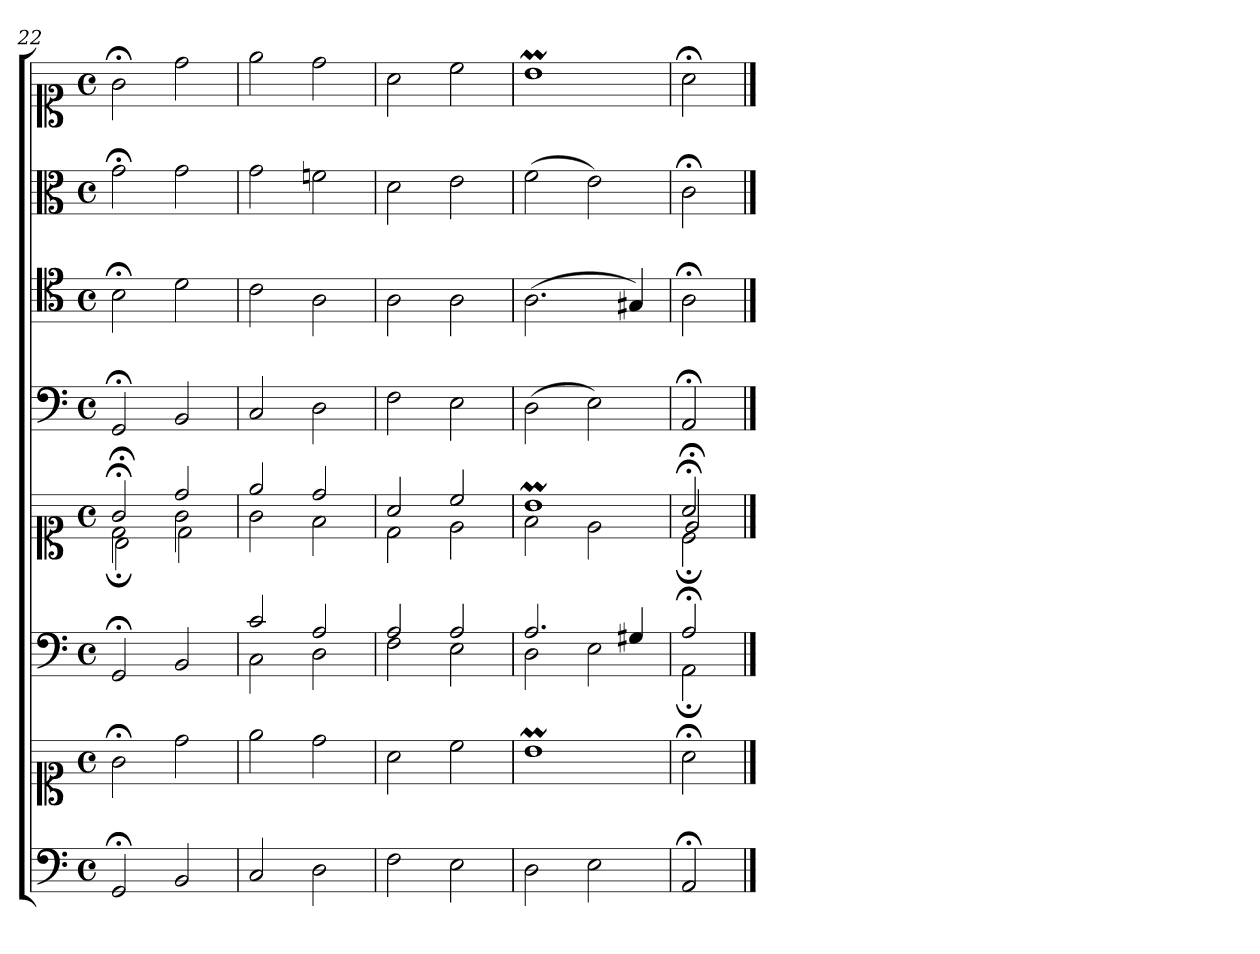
**kern	**kern	**kern	**kern	**kern	**kern	**kern	**kern
*part6	*part6	*part5	*part5	*part4	*part3	*part2	*part1
*staff8	*staff7	*staff6	*staff5	*staff4	*staff3	*staff2	*staff1
*clefF4	*clefC1	*clefF4	*clefC1	*clefF4	*clefC4	*clefC3	*clefC1
*k[]	*k[]	*k[]	*k[]	*k[]	*k[]	*k[]	*k[]
*M4/4	*M4/4	*M4/4	*M4/4	*M4/4	*M4/4	*M4/4	*M4/4
*met(c)	*met(c)	*met(c)	*met(c)	*met(c)	*met(c)	*met(c)	*met(c)
=22	=22	=22	=22	=22	=22	=22	=22
*	*	*	*^	*	*	*	*
*	*	*	*	*^	*	*	*	*
2GG;	2g;<	2GG;<	2g;<	2d;<	2B;<\	2GG;<	2B;<	2g;<	2g;<
2BB	2dd	2BB	2dd	2g	2d\	2BB	2d	2g	2dd
*	*	*	*	*v	*v	*	*	*	*
=23	=23	=23	=23	=23	=23	=23	=23	=23
*	*	*^	*	*	*	*	*	*
2C	2ee	2c	2C	2ee	2g	2C	2c	2g	2ee
2D	2dd	2A	2D	2dd	2f	2D	2A	2fn	2dd
=24	=24	=24	=24	=24	=24	=24	=24	=24	=24
2F	2a	2A	2F	2a	2d	2F	2A	2d	2a
2E	2cc	2A	2E	2cc	2e	2E	2A	2e	2cc
=25	=25	=25	=25	=25	=25	=25	=25	=25	=25
2D	1bm	2.A	2D	1bm	2f	(2D	(2.A	(2f	1bm
2E	.	.	2E	.	2e	2E)	.	2e)	.
.	.	4G#X	.	.	.	.	4G#X)	.	.
=26	=26	=26	=26	=26	=26	=26	=26	=26	=26
*	*	*	*	*	*^	*	*	*	*
2AA;	2a;<	2A;<	2AA;<	2a;<	2c;<	2e;</	2AA;<	2A;<	2c;<	2a;<
*	*	*v	*v	*	*	*	*	*	*	*
*	*	*	*v	*v	*v	*	*	*	*
==	==	==	==	==	==	==	==
*-	*-	*-	*-	*-	*-	*-	*-
